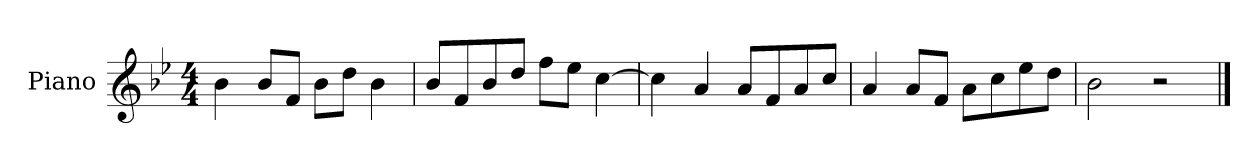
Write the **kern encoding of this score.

**kern
*part1
*staff1
*I"Piano
*I'P-no
*clefG2
*k[b-e-]
*M4/4
*MM90
=1
4b-\
8b-/L
8f/J
8b-\L
8dd\J
4b-\
=2
8b-/L
8f/
8b-/
8dd/J
8ff\L
8ee-\J
[4cc\
=3
4cc\]
4a/
8a/L
8f/
8a/
8cc/J
=4
4a/
8a/L
8f/J
8a\L
8cc\
8ee-\
8dd\J
=5
2b-\
2r
==
*-
